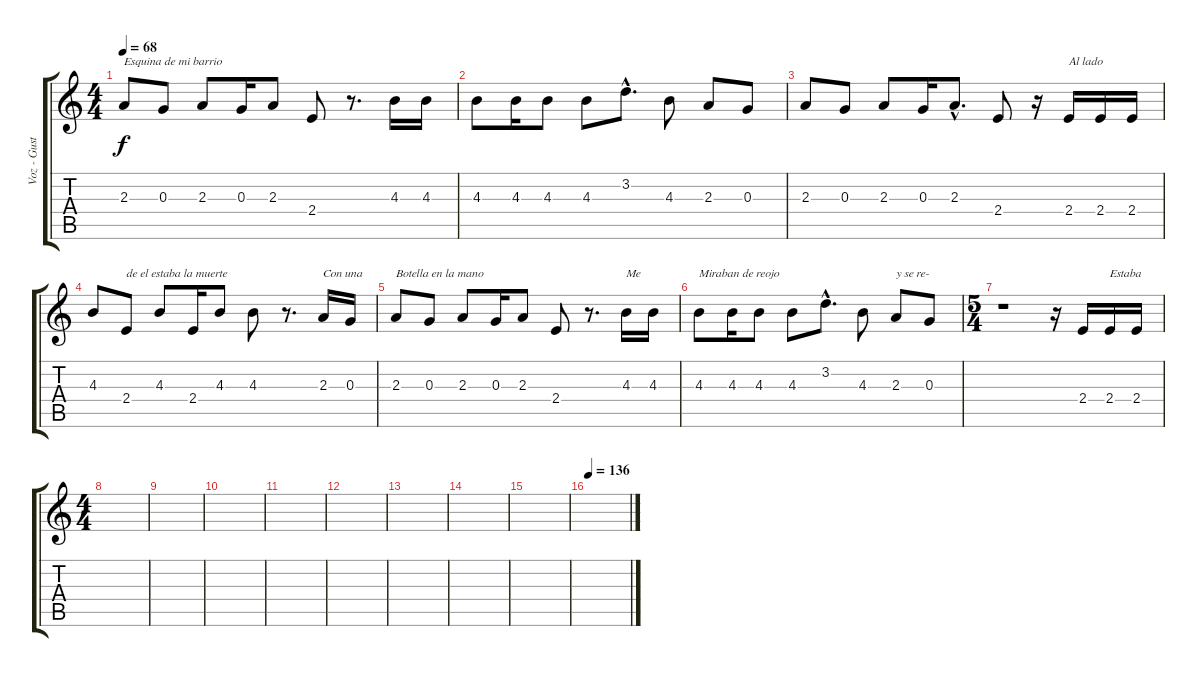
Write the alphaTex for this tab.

\track ("Voz - Gustavo Napoli" "Voz - Gust") {instrument overdrivenguitar}
\staff {score tabs}
\tuning (E4 B3 G3 D3 A2 E2) {hide}
\ts (4 4)
\tempo 68
\clef g2
\ks c
2.3.8{txt "Esquina de mi barrio" dy f} 0.3.8 2.3.8 0.3.16 2.3.8 2.4.8 r.8{d} 4.3.16 4.3.16 |
4.3.8 4.3.16 4.3.8 4.3.8 3.2{hac}.8{d} 4.3.8 2.3.8 0.3.8 |
2.3.8 0.3.8 2.3.8 0.3.16 2.3{hac}.8{d} 2.4.8 r.16 2.4.16{txt "Al lado"} 2.4.16 2.4.16 |
4.3.8 2.4.8{txt "de el estaba la muerte"} 4.3.8 2.4.16 4.3.8 4.3.8 r.8{d} 2.3.16{txt "Con una"} 0.3.16 |
2.3.8{txt "Botella en la mano"} 0.3.8 2.3.8 0.3.16 2.3.8 2.4.8 r.8{d} 4.3.16{txt "Me "} 4.3.16 |
4.3.8{txt "Miraban de reojo"} 4.3.16 4.3.8 4.3.8 3.2{hac}.8{d} 4.3.8 2.3.8{txt "y se re-"} 0.3.8 |
\ts (5 4)
r.1 r.16 2.4.16 2.4.16{txt "Estaba"} 2.4.16 |
\ts (4 4)
|
|
|
|
|
|
|
|
\tempo 136
